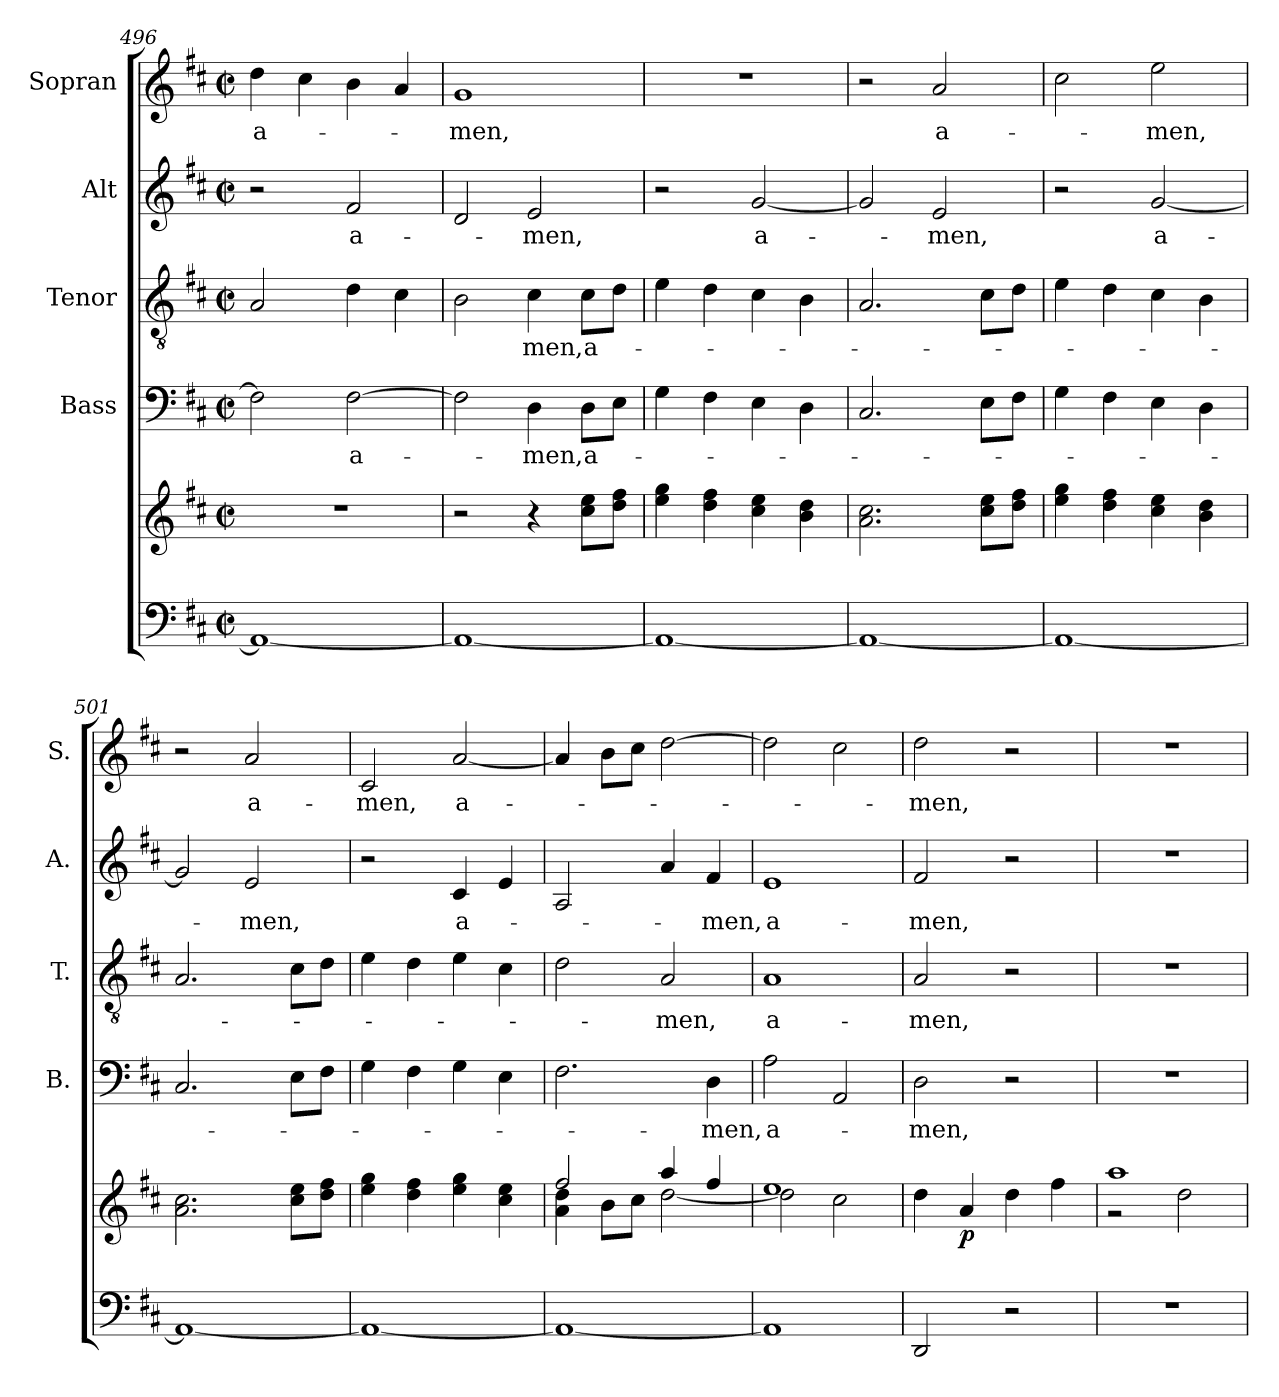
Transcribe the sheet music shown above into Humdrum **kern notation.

**kern	**kern	**dynam	**kern	**text	**kern	**text	**kern	**text	**kern	**text
*part5	*part5	*part5	*part4	*part4	*part3	*part3	*part2	*part2	*part1	*part1
*staff6	*staff5	*staff5/6	*staff4	*staff4	*staff3	*staff3	*staff2	*staff2	*staff1	*staff1
*	*	*	*I"Bass	*	*I"Tenor	*	*I"Alt	*	*I"Sopran	*
*	*	*	*I'B.	*	*I'T.	*	*I'A.	*	*I'S.	*
!!LO:PB:g=z
*clefF4	*clefG2	*	*clefF4	*	*clefGv2	*	*clefG2	*	*clefG2	*
*k[f#c#]	*k[f#c#]	*	*k[f#c#]	*	*k[f#c#]	*	*k[f#c#]	*	*k[f#c#]	*
*D:	*D:	*	*D:	*	*D:	*	*D:	*	*D:	*
*M2/2	*M2/2	*	*M2/2	*	*M2/2	*	*M2/2	*	*M2/2	*
*met(c|)	*met(c|)	*	*met(c|)	*	*met(c|)	*	*met(c|)	*	*met(c|)	*
=496	=496	=496	=496	=496	=496	=496	=496	=496	=496	=496
!	!	!	!	!	!	!	!	!	!	!LO:LY:b
1AA_	1r	.	2F#\]	.	2A/	.	2r	.	4dd\	a-
.	.	.	.	.	.	.	.	.	4cc#\	.
!	!	!	!	!LO:LY:b	!	!	!	!LO:LY:b	!	!
.	.	.	[2F#\	a-	4d\	.	2f#/	a-	4b\	.
.	.	.	.	.	4c#\	.	.	.	4a/	.
=497	=497	=497	=497	=497	=497	=497	=497	=497	=497	=497
!	!	!	!	!	!	!	!	!	!	!LO:LY:b
1AA_	2r	.	2F#\]	.	2B\	.	2d/	.	1g	-men,
!	!	!	!	!LO:LY:b	!	!LO:LY:b	!	!LO:LY:b	!	!
.	4r	.	4D\	-men,	4c#\	-men,	2e/	-men,	.	.
!	!	!	!	!LO:LY:b	!	!LO:LY:b	!	!	!	!
.	8cc#\ 8ee\L	.	8D\L	a-	8c#\L	a-	.	.	.	.
.	8dd\ 8ff#\J	.	8E\J	.	8d\J	.	.	.	.	.
=498	=498	=498	=498	=498	=498	=498	=498	=498	=498	=498
1AA_	4ee\ 4gg\	.	4G\	.	4e\	.	2r	.	1r	.
.	4dd\ 4ff#\	.	4F#\	.	4d\	.	.	.	.	.
!	!	!	!	!	!	!	!	!LO:LY:b	!	!
.	4cc#\ 4ee\	.	4E\	.	4c#\	.	[2g/	a-	.	.
.	4b\ 4dd\	.	4D\	.	4B\	.	.	.	.	.
=499	=499	=499	=499	=499	=499	=499	=499	=499	=499	=499
1AA_	2.a\ 2.cc#\	.	2.C#/	.	2.A/	.	2g/]	.	2r	.
!	!	!	!	!	!	!	!	!LO:LY:b	!	!LO:LY:b
.	.	.	.	.	.	.	2e/	-men,	2a/	a-
.	8cc#\ 8ee\L	.	8E\L	.	8c#\L	.	.	.	.	.
.	8dd\ 8ff#\J	.	8F#\J	.	8d\J	.	.	.	.	.
=500	=500	=500	=500	=500	=500	=500	=500	=500	=500	=500
1AA_	4ee\ 4gg\	.	4G\	.	4e\	.	2r	.	2cc#\	.
.	4dd\ 4ff#\	.	4F#\	.	4d\	.	.	.	.	.
!	!	!	!	!	!	!	!	!LO:LY:b	!	!LO:LY:b
.	4cc#\ 4ee\	.	4E\	.	4c#\	.	[2g/	a-	2ee\	-men,
.	4b\ 4dd\	.	4D\	.	4B\	.	.	.	.	.
=501	=501	=501	=501	=501	=501	=501	=501	=501	=501	=501
1AA_	2.a\ 2.cc#\	.	2.C#/	.	2.A/	.	2g/]	.	2r	.
!	!	!	!	!	!	!	!	!LO:LY:b	!	!LO:LY:b
.	.	.	.	.	.	.	2e/	-men,	2a/	a-
.	8cc#\ 8ee\L	.	8E\L	.	8c#\L	.	.	.	.	.
.	8dd\ 8ff#\J	.	8F#\J	.	8d\J	.	.	.	.	.
!!LO:LB:g=z
=502	=502	=502	=502	=502	=502	=502	=502	=502	=502	=502
!	!	!	!	!	!	!	!	!	!	!LO:LY:b
1AA_	4ee\ 4gg\	.	4G\	.	4e\	.	2r	.	2c#/	-men,
.	4dd\ 4ff#\	.	4F#\	.	4d\	.	.	.	.	.
!	!	!	!	!	!	!	!	!LO:LY:b	!	!LO:LY:b
.	4ee\ 4gg\	.	4G\	.	4e\	.	4c#/	a-	[2a/	a-
.	4cc#\ 4ee\	.	4E\	.	4c#\	.	4e/	.	.	.
=503	=503	=503	=503	=503	=503	=503	=503	=503	=503	=503
*	*^	*	*	*	*	*	*	*	*	*
1AA_	2ff#/	4a\ 4dd\	.	2.F#\	.	2d\	.	2A/	.	4a/]	.
.	.	8b\L	.	.	.	.	.	.	.	8b\L	.
.	.	8cc#\J	.	.	.	.	.	.	.	8cc#\J	.
!	!	!	!	!	!	!	!LO:LY:b	!	!	!	!
.	4aa/	[<2dd\	.	.	.	2A/	-men,	4a/	.	[2dd\	.
!	!	!	!	!	!LO:LY:b	!	!	!	!LO:LY:b	!	!
.	4ff#/	.	.	4D\	-men,	.	.	4f#/	-men,	.	.
=504	=504	=504	=504	=504	=504	=504	=504	=504	=504	=504	=504
!	!	!	!	!	!LO:LY:b	!	!LO:LY:b	!	!LO:LY:b	!	!
1AA]	1ee	2dd\]	.	2A\	a-	1A	a-	1e	a-	2dd\]	.
.	.	2cc#\	.	2AA/	.	.	.	.	.	2cc#\	.
=505	=505	=505	=505	=505	=505	=505	=505	=505	=505	=505	=505
!	!	!	!	!	!LO:LY:b	!	!LO:LY:b	!	!LO:LY:b	!	!LO:LY:b
*	*v	*v	*	*	*	*	*	*	*	*	*
2DD/	4dd\	.	2D\	-men,	2A/	-men,	2f#/	-men,	2dd\	-men,
!	!	!LO:DY:b	!	!	!	!	!	!	!	!
.	4a/	p	.	.	.	.	.	.	.	.
2r	4dd\	.	2r	.	2r	.	2r	.	2r	.
.	4ff#\	.	.	.	.	.	.	.	.	.
=506	=506	=506	=506	=506	=506	=506	=506	=506	=506	=506
*	*^	*	*	*	*	*	*	*	*	*
1r	1aa	2r	.	1r	.	1r	.	1r	.	1r	.
.	.	2dd\	.	.	.	.	.	.	.	.	.
*	*v	*v	*	*	*	*	*	*	*	*	*
=	=	=	=	=	=	=	=	=	=	=
*-	*-	*-	*-	*-	*-	*-	*-	*-	*-	*-
